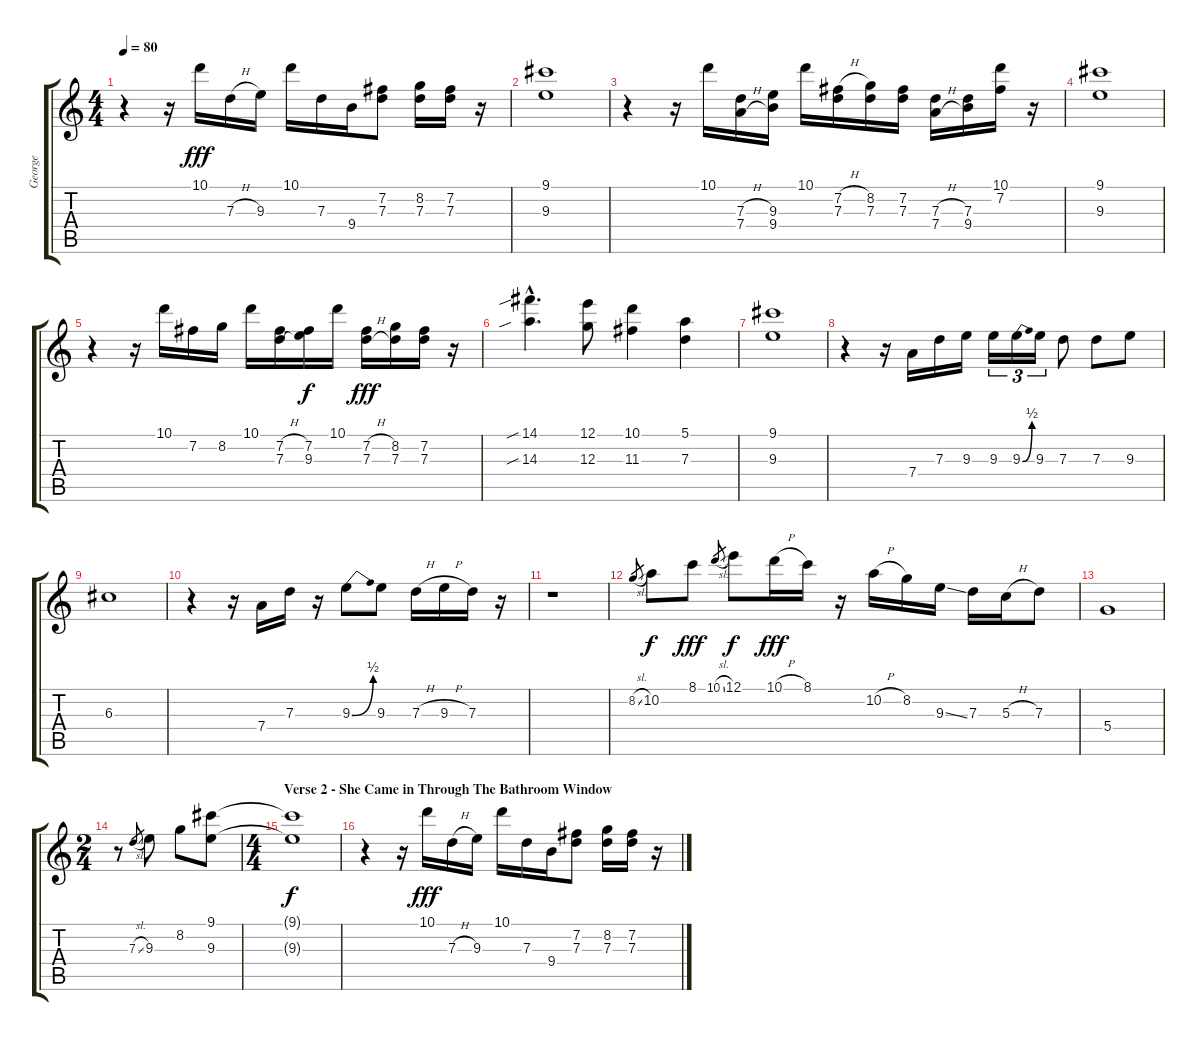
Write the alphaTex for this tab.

\track ("George" "George") {instrument electricguitarjazz}
\staff {score tabs}
\tuning (E4 B3 G3 D3 A2 E2) {hide}
\ts (4 4)
\tempo 80
\clef g2
\ks c
r.4{dy fff volume 13 instrument electricguitarjazz} r.16 10.1.16 7.3{h}.16 9.3.16 10.1.16 7.3.16 9.4.16 (7.2 7.3).8 (8.2 7.3).16 (7.2 7.3).16 r.16 |
(9.1 9.3).1 |
r.4 r.16 10.1.16 (7.3{h} 7.4{h}).16 (9.3 9.4).16 10.1.16 (7.2{h} 7.3).16 (8.2 7.3).16 (7.2 7.3).16 (7.3{h} 7.4{h}).16 (7.3 9.4).16 (10.1 7.2).16 r.16 |
(9.1 9.3).1 |
r.4 r.16 10.1.16 7.2.16 8.2.16 10.1.16 (7.2{h} 7.3{h}).16 (7.2 9.3).16{dy f} 10.1.16 (7.2{h} 7.3{h}).16{dy fff} (8.2 7.3).16 (7.2 7.3).16 r.16 |
(14.1{sib hac} 14.3{sib hac}).4{d} (12.1 12.3).8 (10.1 11.3).4 (5.1 7.3).4 |
(9.1 9.3).1 |
r.4 r.16 7.4.16 7.3.16 9.3.16 9.3.16{tu (3 2)} 9.3{be (bend 0 0 60 2)}.16{tu (3 2)} 9.3.16{tu (3 2)} 7.3.8 7.3.8 9.3.8 |
6.3.1 |
r.4 r.16 7.4.16 7.3.16 r.16 9.3{be (bend 0 0 60 2)}.8 9.3.8 7.3{h}.16 9.3{h}.16 7.3.16 r.16 |
r.1 |
8.2{sl}.8{gr} 10.2.8{dy f} 8.1.8{dy fff} 10.1{sl}.8{gr} 12.1.8{dy f} 10.1{h}.16{dy fff} 8.1.16 r.16 10.2{h}.16 8.2.16 9.3{ss}.16 7.3.16 5.3{h}.16 7.3.8 |
5.4.1 |
\ts (2 4)
r.8 7.3{sl}.8{gr} 9.3.8 8.2.8 (9.1 9.3).8 |
\ts (4 4)
\section ("" "Verse 2 - She Came in Through The Bathroom Window")
(9.1{t} 9.3{t}).1{dy f} |
r.4 r.16 10.1.16{dy fff} 7.3{h}.16 9.3.16 10.1.16 7.3.16 9.4.16 (7.2 7.3).8 (8.2 7.3).16 (7.2 7.3).16 r.16
